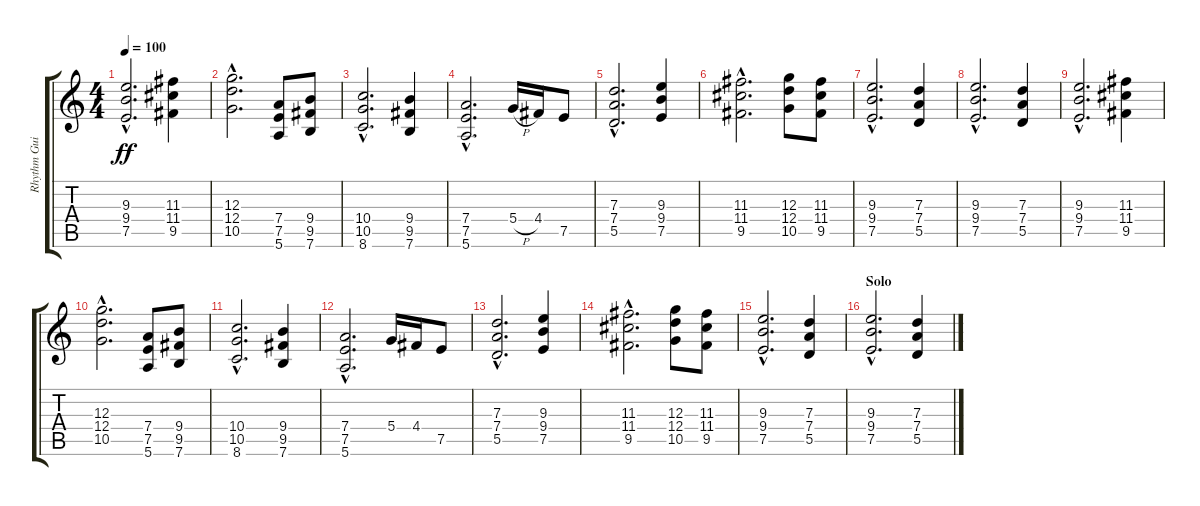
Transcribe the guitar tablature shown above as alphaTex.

\track ("Rhythm Gui" "Rhythm Gui") {instrument overdrivenguitar}
\staff {score tabs}
\tuning (E4 B3 G3 D3 A2 E2) {hide}
\ts (4 4)
\tempo 100
\clef g2
\ks c
(9.3{hac} 9.4{hac} 7.5{hac}).2{d dy ff instrument overdrivenguitar} (11.3 11.4 9.5).4 |
(12.3{hac} 12.4{hac} 10.5{hac}).2{d} (7.4 7.5 5.6).8 (9.4 9.5 7.6).8 |
(10.4{hac} 10.5{hac} 8.6{hac}).2{d} (9.4 9.5 7.6).4 |
(7.4{hac} 7.5{hac} 5.6{hac}).2{d} 5.4{h}.16 4.4.16 7.5.8 |
(7.3{hac} 7.4{hac} 5.5{hac}).2{d} (9.3 9.4 7.5).4 |
(11.3{hac} 11.4{hac} 9.5{hac}).2{d} (12.3 12.4 10.5).8 (11.3 11.4 9.5).8 |
(9.3{hac} 9.4{hac} 7.5{hac}).2{d} (7.3 7.4 5.5).4 |
(9.3{hac} 9.4{hac} 7.5{hac}).2{d} (7.3 7.4 5.5).4 |
(9.3{hac} 9.4{hac} 7.5{hac}).2{d} (11.3 11.4 9.5).4 |
(12.3{hac} 12.4{hac} 10.5{hac}).2{d} (7.4 7.5 5.6).8 (9.4 9.5 7.6).8 |
(10.4{hac} 10.5{hac} 8.6{hac}).2{d} (9.4 9.5 7.6).4 |
(7.4{hac} 7.5{hac} 5.6{hac}).2{d} 5.4.16 4.4.16 7.5.8 |
(7.3{hac} 7.4{hac} 5.5{hac}).2{d} (9.3 9.4 7.5).4 |
(11.3{hac} 11.4{hac} 9.5{hac}).2{d} (12.3 12.4 10.5).8 (11.3 11.4 9.5).8 |
(9.3{hac} 9.4{hac} 7.5{hac}).2{d} (7.3 7.4 5.5).4 |
\section ("" "Solo")
(9.3{hac} 9.4{hac} 7.5{hac}).2{d} (7.3 7.4 5.5).4
